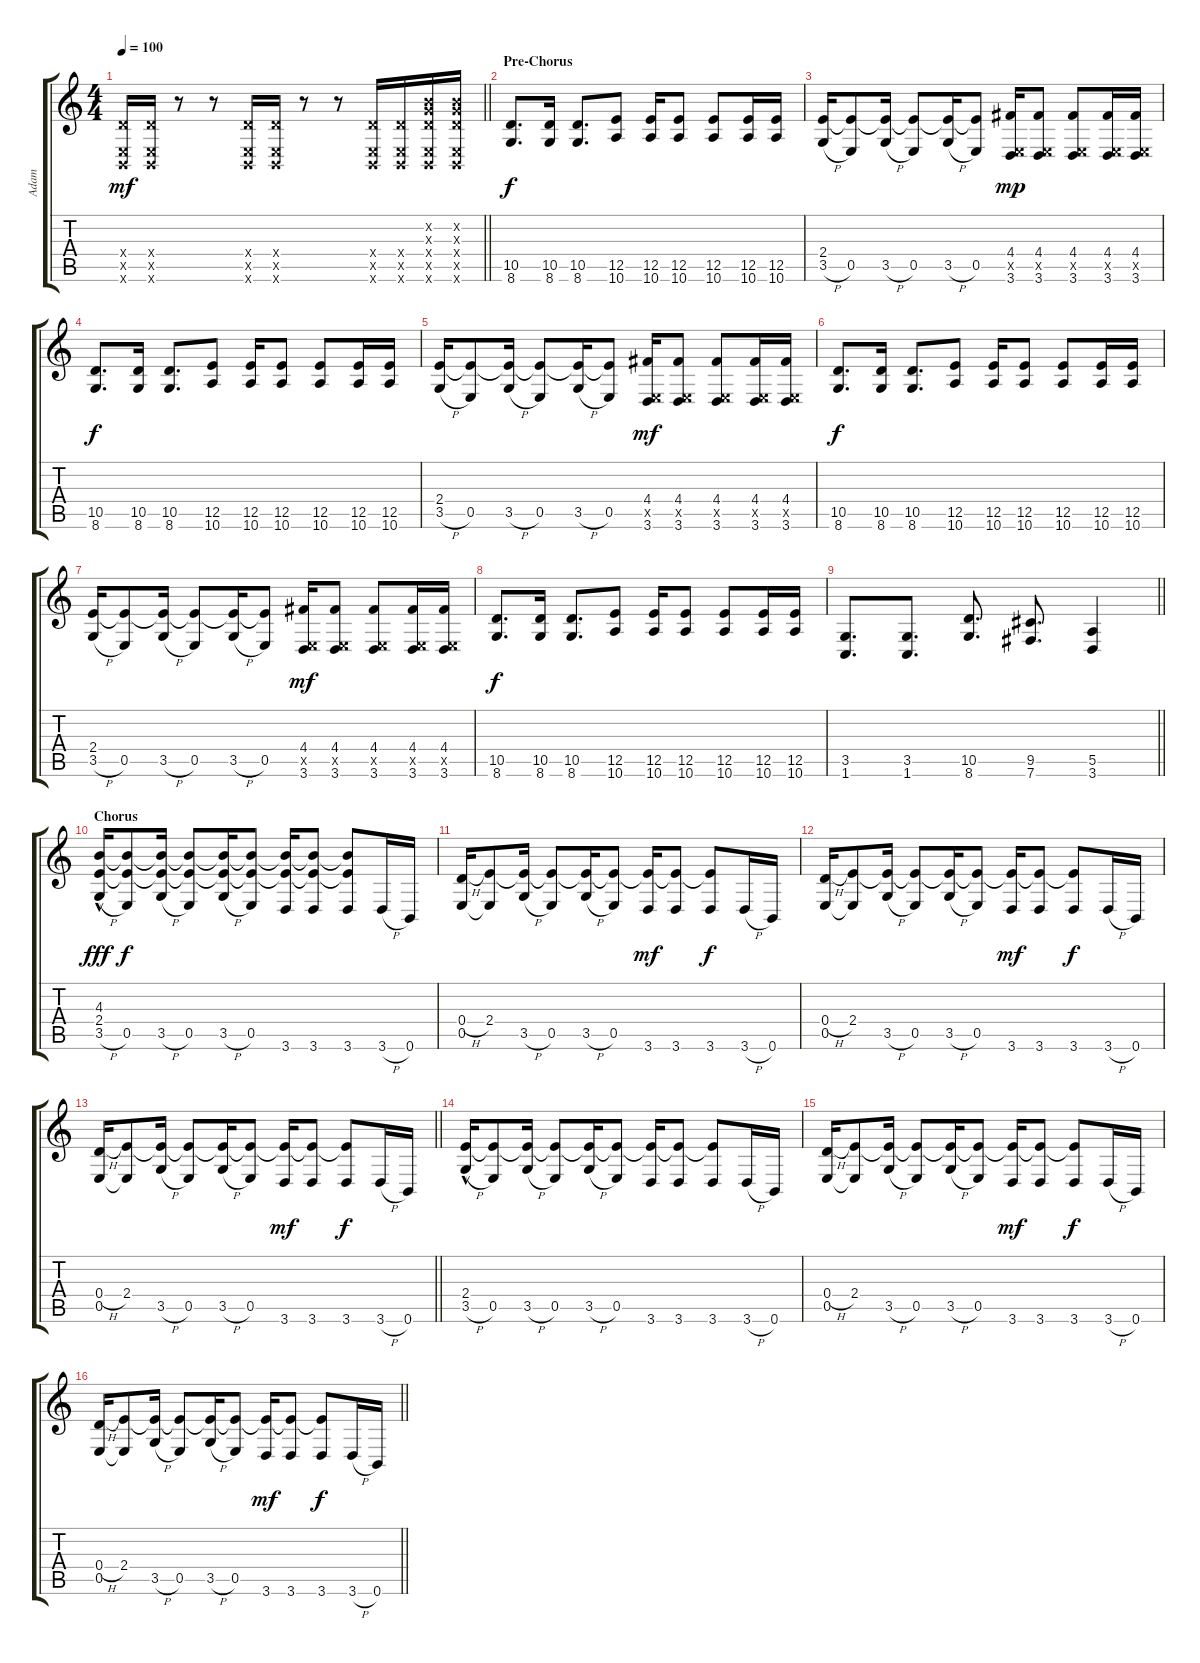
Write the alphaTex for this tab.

\track ("Adam" "Adam") {instrument distortionguitar}
\staff {score tabs}
\tuning (E4 B3 G3 D3 E2 B1) {hide}
\ts (4 4)
\tempo 100
\clef g2
\barLineRight lightlight
\ks c
(0.4{x} 0.5{x} 0.6{x}).16{dy mf} (0.4{x} 0.5{x} 0.6{x}).16 r.8 r.8 (0.4{x} 0.5{x} 0.6{x}).16 (0.4{x} 0.5{x} 0.6{x}).16 r.8 r.8 (0.4{x} 0.5{x} 0.6{x}).16 (0.4{x} 0.5{x} 0.6{x}).16 (0.2{x} 0.3{x} 0.4{x} 0.5{x} 0.6{x}).16 (0.2{x} 0.3{x} 0.4{x} 0.5{x} 0.6{x}).16 |
\section ("" "Pre-Chorus")
(10.5 8.6).8{d dy f} (10.5 8.6).16 (10.5 8.6).8{d} (12.5 10.6).8 (12.5 10.6).16 (12.5 10.6).8 (12.5 10.6).8 (12.5 10.6).16 (12.5 10.6).16 |
(2.4 3.5{h}).16 (2.4{t} 0.5).8 (2.4{t} 3.5{h}).16 (2.4{t} 0.5).8 (2.4{t} 3.5{h}).16 (2.4{t} 0.5).8 (4.4 0.5{x} 3.6).16{dy mp} (4.4 0.5{x} 3.6).8 (4.4 0.5{x} 3.6).8 (4.4 0.5{x} 3.6).16 (4.4 0.5{x} 3.6).16 |
(10.5 8.6).8{d dy f} (10.5 8.6).16 (10.5 8.6).8{d} (12.5 10.6).8 (12.5 10.6).16 (12.5 10.6).8 (12.5 10.6).8 (12.5 10.6).16 (12.5 10.6).16 |
(2.4 3.5{h}).16 (2.4{t} 0.5).8 (2.4{t} 3.5{h}).16 (2.4{t} 0.5).8 (2.4{t} 3.5{h}).16 (2.4{t} 0.5).8 (4.4 0.5{x} 3.6).16{dy mf} (4.4 0.5{x} 3.6).8 (4.4 0.5{x} 3.6).8 (4.4 0.5{x} 3.6).16 (4.4 0.5{x} 3.6).16 |
(10.5 8.6).8{d dy f} (10.5 8.6).16 (10.5 8.6).8{d} (12.5 10.6).8 (12.5 10.6).16 (12.5 10.6).8 (12.5 10.6).8 (12.5 10.6).16 (12.5 10.6).16 |
(2.4 3.5{h}).16 (2.4{t} 0.5).8 (2.4{t} 3.5{h}).16 (2.4{t} 0.5).8 (2.4{t} 3.5{h}).16 (2.4{t} 0.5).8 (4.4 0.5{x} 3.6).16{dy mf} (4.4 0.5{x} 3.6).8 (4.4 0.5{x} 3.6).8 (4.4 0.5{x} 3.6).16 (4.4 0.5{x} 3.6).16 |
(10.5 8.6).8{d dy f} (10.5 8.6).16 (10.5 8.6).8{d} (12.5 10.6).8 (12.5 10.6).16 (12.5 10.6).8 (12.5 10.6).8 (12.5 10.6).16 (12.5 10.6).16 |
\barLineRight lightlight
(3.5 1.6).8{d} (3.5 1.6).8{d} (10.5 8.6).8{d} (9.5 7.6).8{d} (5.5 3.6).4 |
\section ("" "Chorus")
(4.3{hac} 2.4{hac} 3.5{h hac}).16{dy fff} (4.3{t} 2.4{t} 0.5).8{dy f} (4.3{t} 2.4{t} 3.5{h}).16 (4.3{t} 2.4{t} 0.5).8 (4.3{t} 2.4{t} 3.5{h}).16 (4.3{t} 2.4{t} 0.5).8 (4.3{t} 2.4{t} 3.6).16 (4.3{t} 2.4{t} 3.6).8 (4.3{t} 2.4{t} 3.6).8 3.6{h}.16 0.6.16 |
(0.4{h} 0.5).16 (2.4 0.5{t}).8 (2.4{t} 3.5{h}).16 (2.4{t} 0.5).8 (2.4{t} 3.5{h}).16 (2.4{t} 0.5).8 (2.4{t} 3.6).16{dy mf} (2.4{t} 3.6).8 (2.4{t} 3.6).8{dy f} 3.6{h}.16 0.6.16 |
(0.4{h} 0.5).16 (2.4 0.5{t}).8 (2.4{t} 3.5{h}).16 (2.4{t} 0.5).8 (2.4{t} 3.5{h}).16 (2.4{t} 0.5).8 (2.4{t} 3.6).16{dy mf} (2.4{t} 3.6).8 (2.4{t} 3.6).8{dy f} 3.6{h}.16 0.6.16 |
\barLineRight lightlight
(0.4{h} 0.5).16 (2.4 0.5{t}).8 (2.4{t} 3.5{h}).16 (2.4{t} 0.5).8 (2.4{t} 3.5{h}).16 (2.4{t} 0.5).8 (2.4{t} 3.6).16{dy mf} (2.4{t} 3.6).8 (2.4{t} 3.6).8{dy f} 3.6{h}.16 0.6.16 |
(2.4{hac} 3.5{h hac}).16 (2.4{t} 0.5).8 (2.4{t} 3.5{h}).16 (2.4{t} 0.5).8 (2.4{t} 3.5{h}).16 (2.4{t} 0.5).8 (2.4{t} 3.6).16 (2.4{t} 3.6).8 (2.4{t} 3.6).8 3.6{h}.16 0.6.16 |
(0.4{h} 0.5).16 (2.4 0.5{t}).8 (2.4{t} 3.5{h}).16 (2.4{t} 0.5).8 (2.4{t} 3.5{h}).16 (2.4{t} 0.5).8 (2.4{t} 3.6).16{dy mf} (2.4{t} 3.6).8 (2.4{t} 3.6).8{dy f} 3.6{h}.16 0.6.16 |
\barLineRight lightlight
(0.4{h} 0.5).16 (2.4 0.5{t}).8 (2.4{t} 3.5{h}).16 (2.4{t} 0.5).8 (2.4{t} 3.5{h}).16 (2.4{t} 0.5).8 (2.4{t} 3.6).16{dy mf} (2.4{t} 3.6).8 (2.4{t} 3.6).8{dy f} 3.6{h}.16 0.6.16
